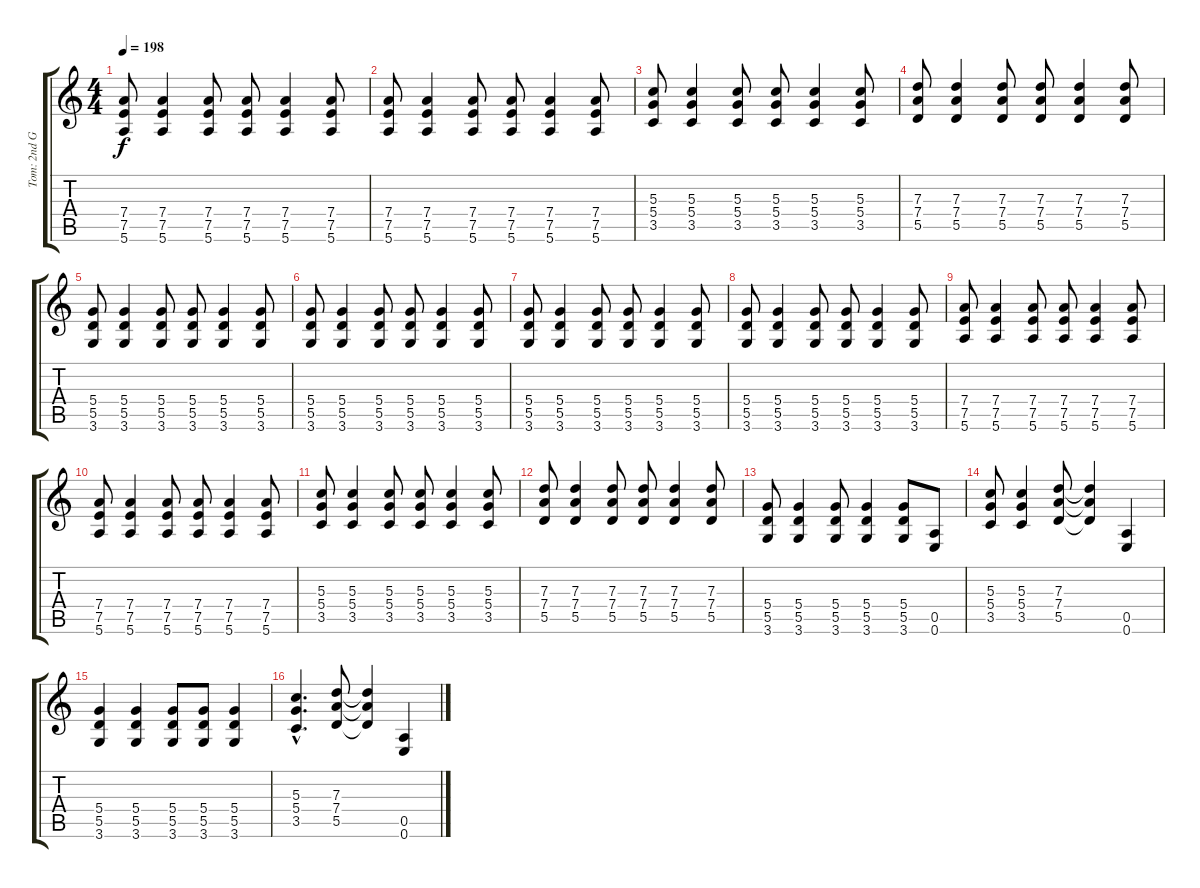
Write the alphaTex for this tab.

\track ("Tom: 2nd Guitar" "Tom: 2nd G") {instrument distortionguitar}
\staff {score tabs}
\tuning (E4 B3 G3 D3 A2 E2) {hide}
\ts (4 4)
\tempo 198
\clef g2
\ks c
(7.4 7.5 5.6).8{dy f} (7.4 7.5 5.6).4 (7.4 7.5 5.6).8 (7.4 7.5 5.6).8 (7.4 7.5 5.6).4 (7.4 7.5 5.6).8 |
(7.4 7.5 5.6).8 (7.4 7.5 5.6).4 (7.4 7.5 5.6).8 (7.4 7.5 5.6).8 (7.4 7.5 5.6).4 (7.4 7.5 5.6).8 |
(5.3 5.4 3.5).8 (5.3 5.4 3.5).4 (5.3 5.4 3.5).8 (5.3 5.4 3.5).8 (5.3 5.4 3.5).4 (5.3 5.4 3.5).8 |
(7.3 7.4 5.5).8 (7.3 7.4 5.5).4 (7.3 7.4 5.5).8 (7.3 7.4 5.5).8 (7.3 7.4 5.5).4 (7.3 7.4 5.5).8 |
(5.4 5.5 3.6).8 (5.4 5.5 3.6).4 (5.4 5.5 3.6).8 (5.4 5.5 3.6).8 (5.4 5.5 3.6).4 (5.4 5.5 3.6).8 |
(5.4 5.5 3.6).8 (5.4 5.5 3.6).4 (5.4 5.5 3.6).8 (5.4 5.5 3.6).8 (5.4 5.5 3.6).4 (5.4 5.5 3.6).8 |
(5.4 5.5 3.6).8 (5.4 5.5 3.6).4 (5.4 5.5 3.6).8 (5.4 5.5 3.6).8 (5.4 5.5 3.6).4 (5.4 5.5 3.6).8 |
(5.4 5.5 3.6).8 (5.4 5.5 3.6).4 (5.4 5.5 3.6).8 (5.4 5.5 3.6).8 (5.4 5.5 3.6).4 (5.4 5.5 3.6).8 |
(7.4 7.5 5.6).8 (7.4 7.5 5.6).4 (7.4 7.5 5.6).8 (7.4 7.5 5.6).8 (7.4 7.5 5.6).4 (7.4 7.5 5.6).8 |
(7.4 7.5 5.6).8 (7.4 7.5 5.6).4 (7.4 7.5 5.6).8 (7.4 7.5 5.6).8 (7.4 7.5 5.6).4 (7.4 7.5 5.6).8 |
(5.3 5.4 3.5).8 (5.3 5.4 3.5).4 (5.3 5.4 3.5).8 (5.3 5.4 3.5).8 (5.3 5.4 3.5).4 (5.3 5.4 3.5).8 |
(7.3 7.4 5.5).8 (7.3 7.4 5.5).4 (7.3 7.4 5.5).8 (7.3 7.4 5.5).8 (7.3 7.4 5.5).4 (7.3 7.4 5.5).8 |
(5.4 5.5 3.6).8 (5.4 5.5 3.6).4 (5.4 5.5 3.6).8 (5.4 5.5 3.6).4 (5.4 5.5 3.6).8 (0.5 0.6).8 |
(5.3 5.4 3.5).8 (5.3 5.4 3.5).4 (7.3 7.4 5.5).8 (7.3{t} 7.4{t} 5.5{t}).4 (0.5 0.6).4 |
(5.4 5.5 3.6).4 (5.4 5.5 3.6).4 (5.4 5.5 3.6).8 (5.4 5.5 3.6).8 (5.4 5.5 3.6).4 |
(5.3{hac} 5.4{hac} 3.5{hac}).4{d} (7.3 7.4 5.5).8 (7.3{t} 7.4{t} 5.5{t}).4 (0.5 0.6).4
